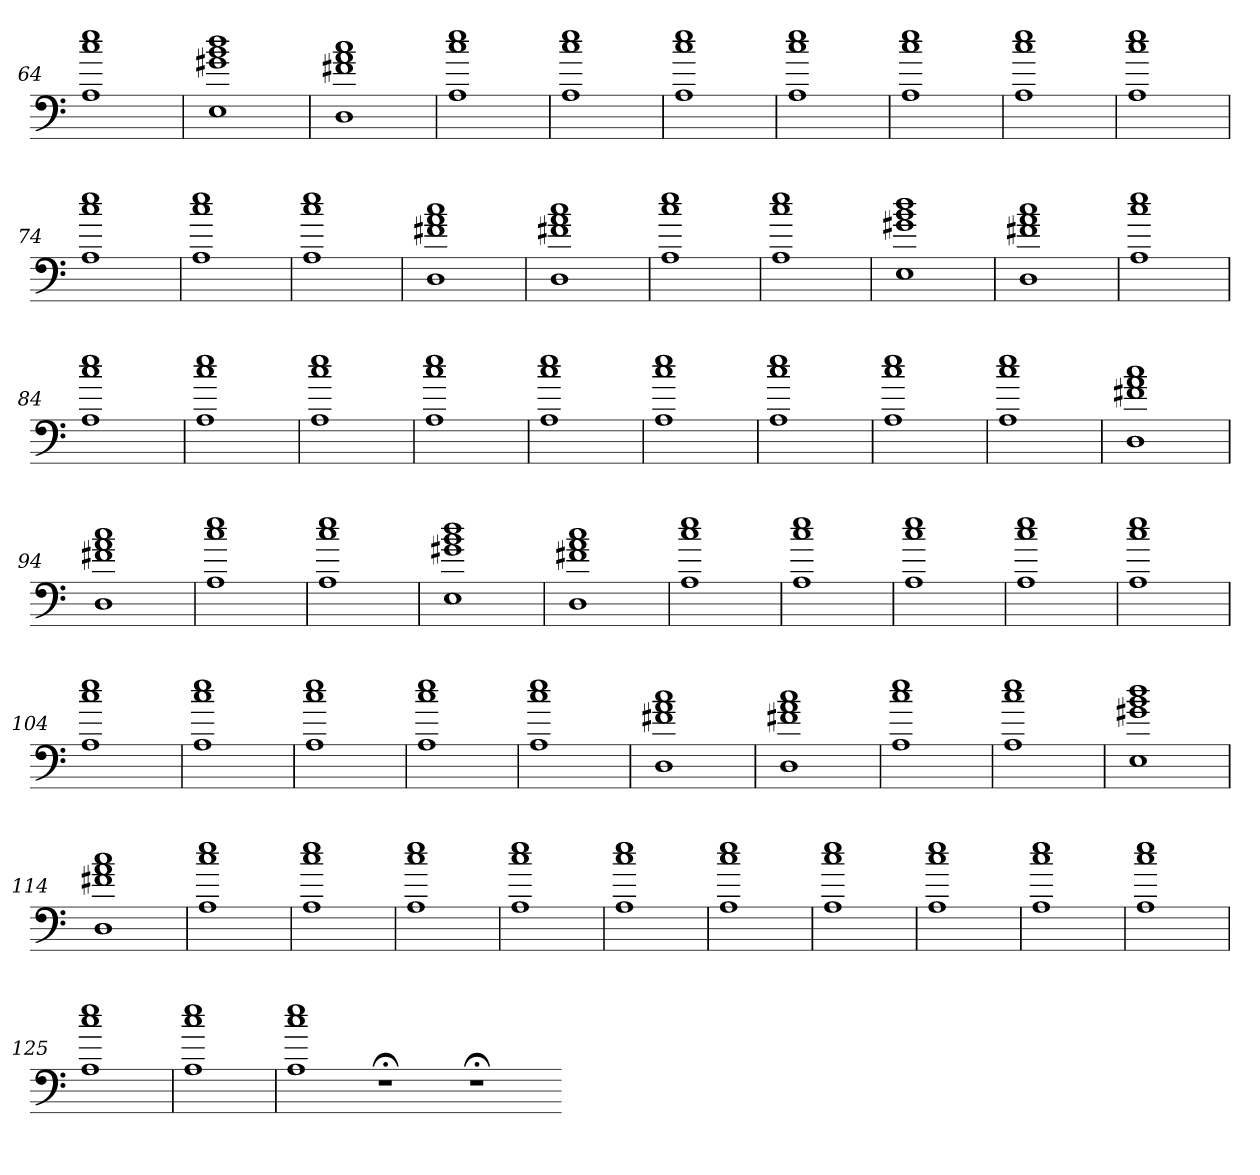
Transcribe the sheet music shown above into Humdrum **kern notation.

**kern
*part1
*staff1
=64
1A 1cc 1ee
=65
1E 1g#X 1b 1dd
=66
1D 1f#X 1a 1cc
=67
1A 1cc 1ee
=68
1A 1cc 1ee
=69
1A 1cc 1ee
=70
1A 1cc 1ee
=71
1A 1cc 1ee
=72
1A 1cc 1ee
=73
1A 1cc 1ee
=74
1A 1cc 1ee
=75
1A 1cc 1ee
=76
1A 1cc 1ee
=77
1D 1f#X 1a 1cc
=78
1D 1f#X 1a 1cc
=79
1A 1cc 1ee
=80
1A 1cc 1ee
=81
1E 1g#X 1b 1dd
=82
1D 1f#X 1a 1cc
=83
1A 1cc 1ee
=84
1A 1cc 1ee
=85
1A 1cc 1ee
=86
1A 1cc 1ee
=87
1A 1cc 1ee
=88
1A 1cc 1ee
=89
1A 1cc 1ee
=90
1A 1cc 1ee
=91
1A 1cc 1ee
=92
1A 1cc 1ee
=93
1D 1f#X 1a 1cc
=94
1D 1f#X 1a 1cc
=95
1A 1cc 1ee
=96
1A 1cc 1ee
=97
1E 1g#X 1b 1dd
=98
1D 1f#X 1a 1cc
=99
1A 1cc 1ee
=100
1A 1cc 1ee
=101
1A 1cc 1ee
=102
1A 1cc 1ee
=103
1A 1cc 1ee
=104
1A 1cc 1ee
=105
1A 1cc 1ee
=106
1A 1cc 1ee
=107
1A 1cc 1ee
=108
1A 1cc 1ee
=109
1D 1f#X 1a 1cc
=110
1D 1f#X 1a 1cc
=111
1A 1cc 1ee
=112
1A 1cc 1ee
=113
1E 1g#X 1b 1dd
=114
1D 1f#X 1a 1cc
=115
1A 1cc 1ee
=116
1A 1cc 1ee
=117
1A 1cc 1ee
=118
1A 1cc 1ee
=119
1A 1cc 1ee
=120
1A 1cc 1ee
=121
1A 1cc 1ee
=122
1A 1cc 1ee
=123
1A 1cc 1ee
=124
1A 1cc 1ee
=125
1A 1cc 1ee
=126
1A 1cc 1ee
=127
1A 1cc 1ee
1r;<
1r;<
=-
*-
